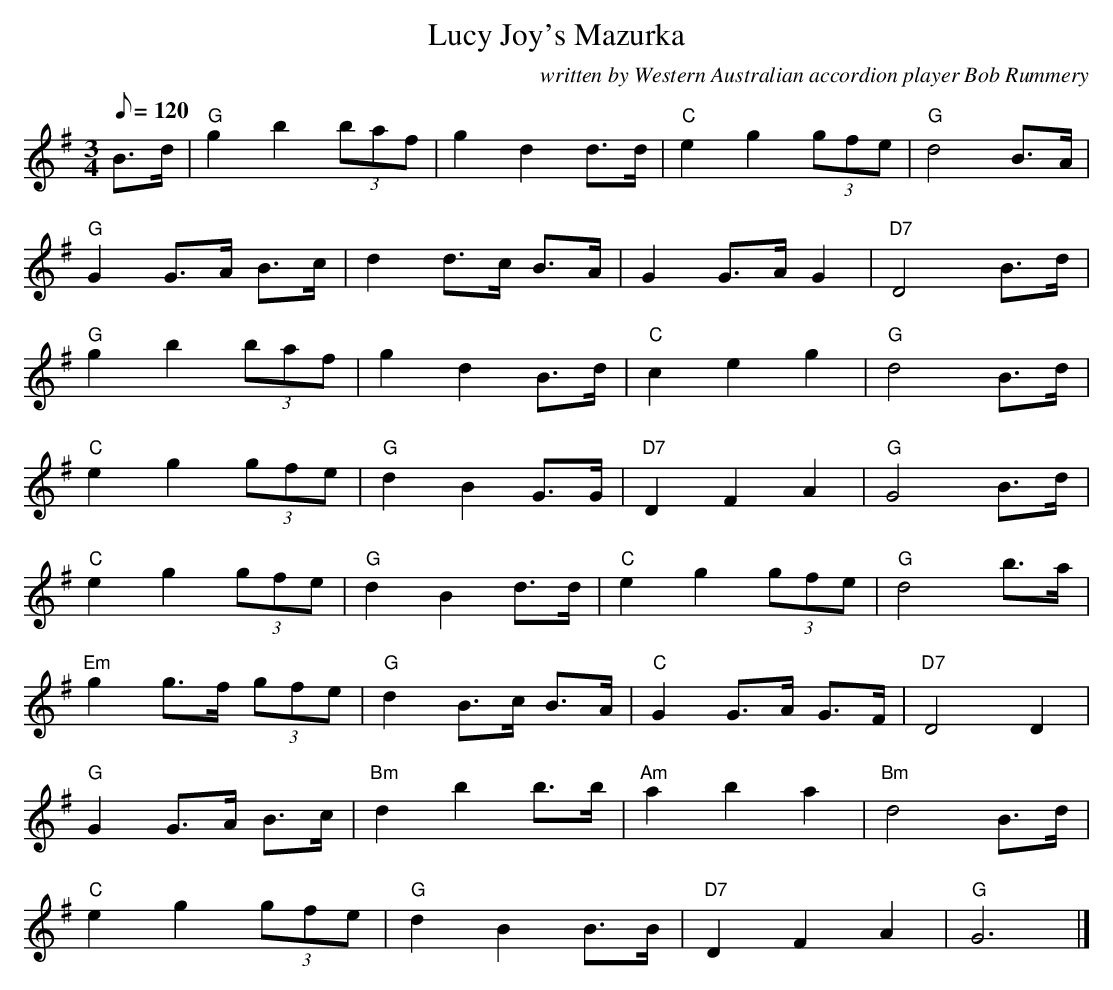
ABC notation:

X:1
T:Lucy Joy's Mazurka
M:3/4
L:1/8
Q:120
C:written by Western Australian accordion player Bob Rummery
K:G
B>d|"G"g2b2(3baf|g2d2d>d|"C"e2g2(3gfe|"G"d4B>A|
"G"G2G>A B>c|d2d>c B>A|G2G>AG2|"D7"D4B>d|
"G"g2b2(3baf|g2d2B>d|"C"c2e2g2|"G"d4B>d|
"C"e2g2(3gfe|"G"d2B2G>G|"D7"D2F2A2|"G"G4B>d|
"C"e2g2(3gfe|"G"d2B2d>d|"C"e2g2(3gfe|"G"d4 b>a|
"Em"g2g>f (3gfe|"G"d2B>c B>A|"C"G2G>A G>F|"D7"D4D2|
"G"G2G>A B>c|"Bm"d2b2b>b|"Am"a2b2a2|"Bm"d4B>d|
"C"e2g2(3gfe|"G"d2B2B>B|"D7"D2F2A2|"G"G6|]
